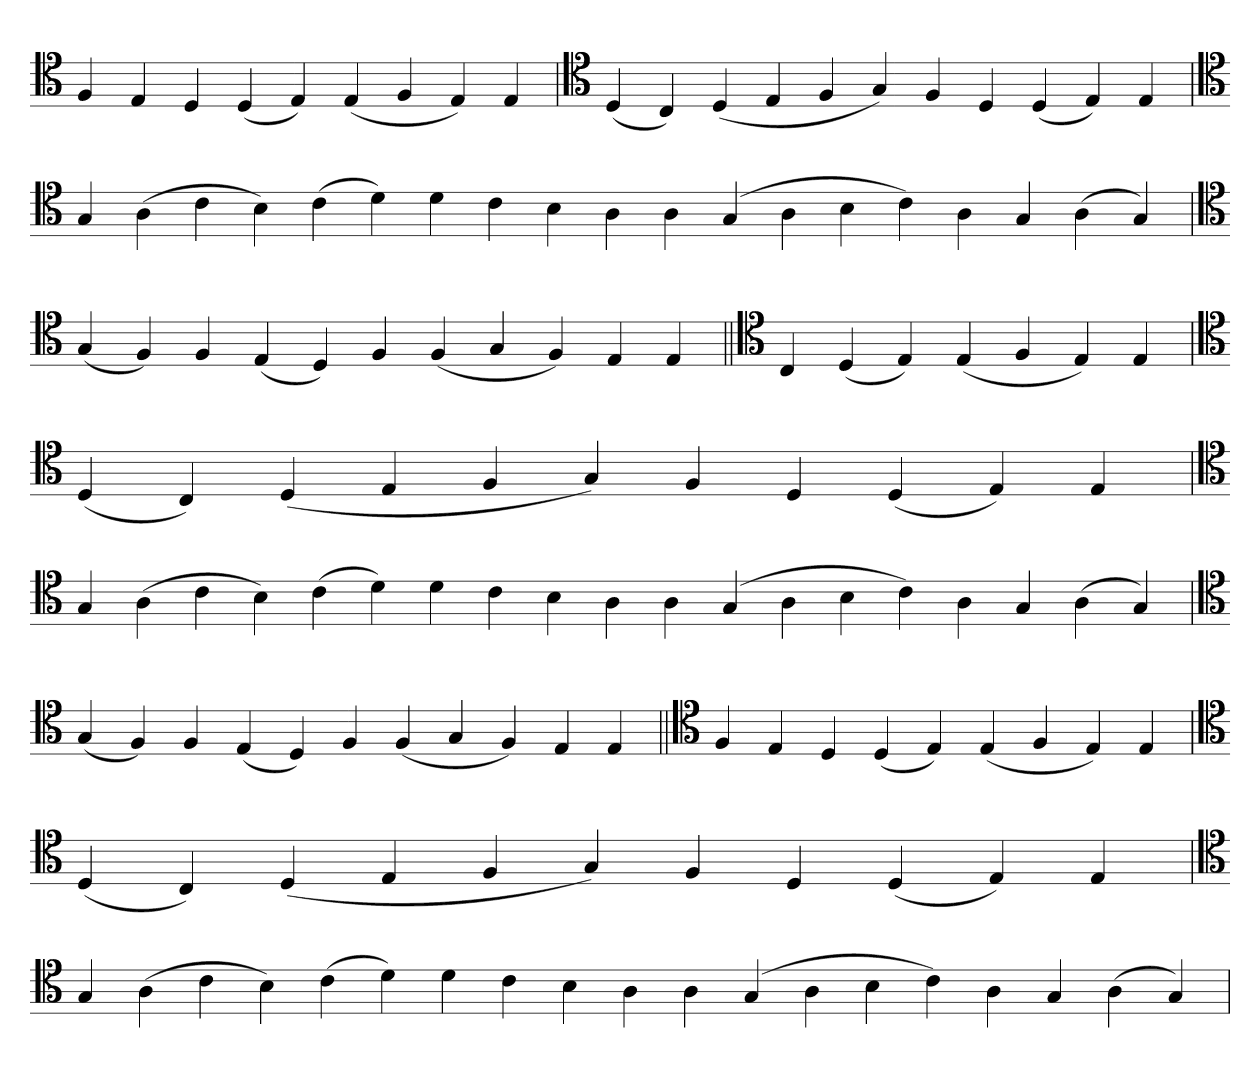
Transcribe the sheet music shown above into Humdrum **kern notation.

**kern
*part1
*staff1
*clefC4
=
4F
4E
4D
(4D
4E)
(4E
4F
4E)
4E
=`
*clefC4
(4D
4C)
(4D
4E
4F
4G)
4F
4D
(4D
4E)
4E
=`
*clefC4
4G
(4A
4c
4B)
(4c
4d)
4d
4c
4B
4A
4A
(4G
4A
4B
4c)
4A
4G
(4A
4G)
='
*clefC4
(4G
4F)
4F
(4E
4D)
4F
(4F
4G
4F)
4E
4E
=||
*clefC4
4C
(4D
4E)
(4E
4F
4E)
4E
=`
*clefC4
(4D
4C)
(4D
4E
4F
4G)
4F
4D
(4D
4E)
4E
=`
*clefC4
4G
(4A
4c
4B)
(4c
4d)
4d
4c
4B
4A
4A
(4G
4A
4B
4c)
4A
4G
(4A
4G)
='
*clefC4
(4G
4F)
4F
(4E
4D)
4F
(4F
4G
4F)
4E
4E
=||
*clefC4
4F
4E
4D
(4D
4E)
(4E
4F
4E)
4E
=`
*clefC4
(4D
4C)
(4D
4E
4F
4G)
4F
4D
(4D
4E)
4E
=`
*clefC4
4G
(4A
4c
4B)
(4c
4d)
4d
4c
4B
4A
4A
(4G
4A
4B
4c)
4A
4G
(4A
4G)
='
*-
